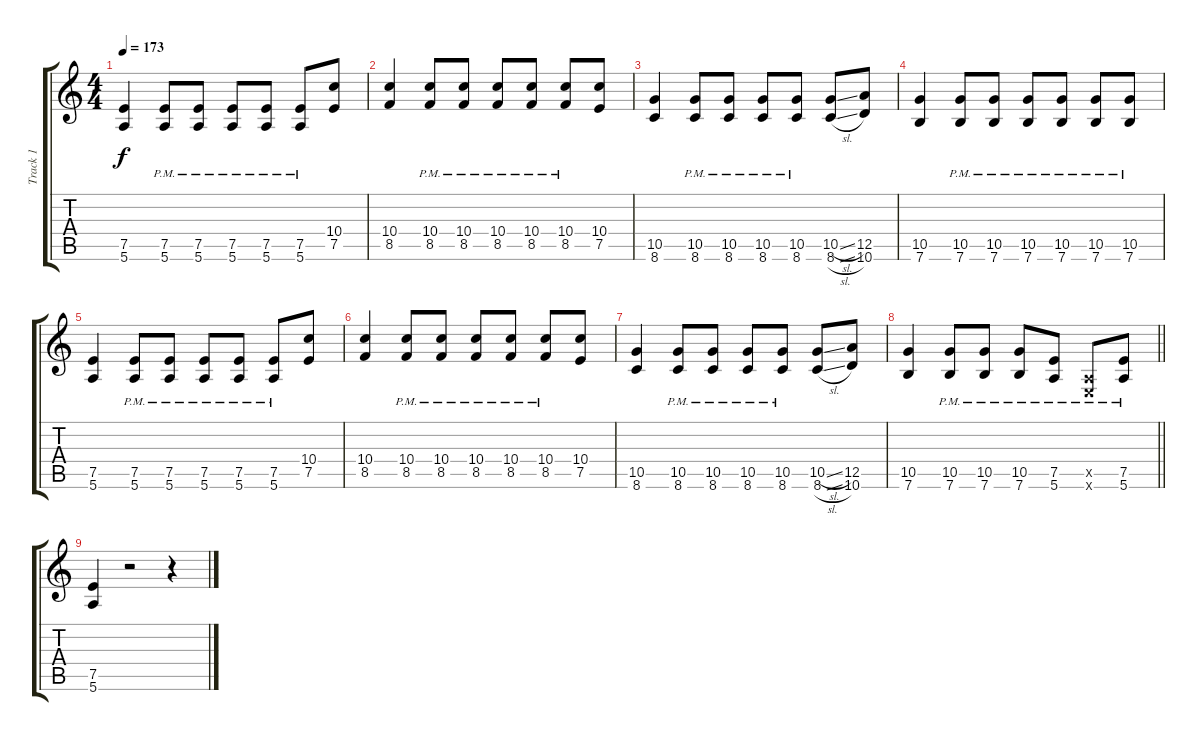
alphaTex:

\track ("Track 1" "Track 1") {instrument overdrivenguitar}
\staff {score tabs}
\tuning (E4 B3 G3 D3 A2 E2) {hide}
\ts (4 4)
\tempo 173
\clef g2
\ks c
(7.5 5.6).4{dy f} (7.5{pm} 5.6{pm}).8 (7.5{pm} 5.6{pm}).8 (7.5{pm} 5.6{pm}).8 (7.5{pm} 5.6{pm}).8 (7.5{pm} 5.6{pm}).8 (10.4 7.5).8 |
(10.4 8.5).4 (10.4{pm} 8.5{pm}).8 (10.4{pm} 8.5{pm}).8 (10.4{pm} 8.5{pm}).8 (10.4{pm} 8.5{pm}).8 (10.4{pm} 8.5{pm}).8 (10.4 7.5).8 |
(10.5 8.6).4 (10.5{pm} 8.6{pm}).8 (10.5{pm} 8.6{pm}).8 (10.5{pm} 8.6{pm}).8 (10.5{pm} 8.6{pm}).8 (10.5{sl} 8.6{sl}).8 (12.5 10.6).8 |
(10.5 7.6).4 (10.5{pm} 7.6{pm}).8 (10.5{pm} 7.6{pm}).8 (10.5{pm} 7.6{pm}).8 (10.5{pm} 7.6{pm}).8 (10.5{pm} 7.6{pm}).8 (10.5{pm} 7.6{pm}).8 |
(7.5 5.6).4 (7.5{pm} 5.6{pm}).8 (7.5{pm} 5.6{pm}).8 (7.5{pm} 5.6{pm}).8 (7.5{pm} 5.6{pm}).8 (7.5{pm} 5.6{pm}).8 (10.4 7.5).8 |
(10.4 8.5).4 (10.4{pm} 8.5{pm}).8 (10.4{pm} 8.5{pm}).8 (10.4{pm} 8.5{pm}).8 (10.4{pm} 8.5{pm}).8 (10.4{pm} 8.5{pm}).8 (10.4 7.5).8 |
(10.5 8.6).4 (10.5{pm} 8.6{pm}).8 (10.5{pm} 8.6{pm}).8 (10.5{pm} 8.6{pm}).8 (10.5{pm} 8.6{pm}).8 (10.5{sl} 8.6{sl}).8 (12.5 10.6).8 |
\barLineRight lightlight
(10.5 7.6).4 (10.5{pm} 7.6{pm}).8 (10.5{pm} 7.6{pm}).8 (10.5{pm} 7.6{pm}).8 (7.5{pm} 5.6{pm}).8 (0.5{x} 0.6{pm x}).8 (7.5{pm} 5.6{pm}).8 |
(7.5 5.6).4 r.2 r.4
